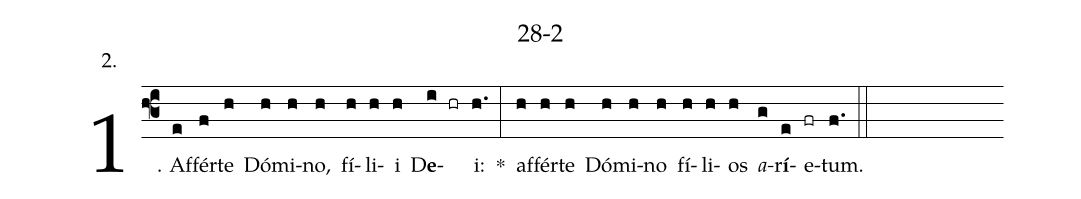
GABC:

name: 28-2;
annotation: 2.;
%%
(f3)1. Af(e)fér(f)te(h) Dó(h)mi(h)no,(h) fí(h)li(h)i(h) D<b>e</b>(i hr)i:(h.) *(:) af(h)fér(h)te(h) Dó(h)mi(h)no(h) fí(h)li(h)os(h) <i>a</i>(g)r<b>í</b>(e)e(fr)tum.(f.) (::)
